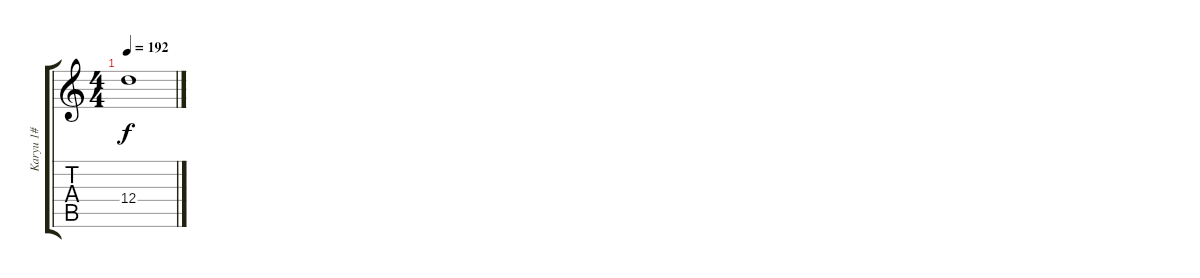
\track ("Karyu 1#" "Karyu 1#") {instrument distortionguitar}
\staff {score tabs}
\tuning (E4 B3 G3 D3 A2 D2) {hide}
\ts (4 4)
\tempo 192
\clef g2
\ks c
12.4{t}.1{dy f}
